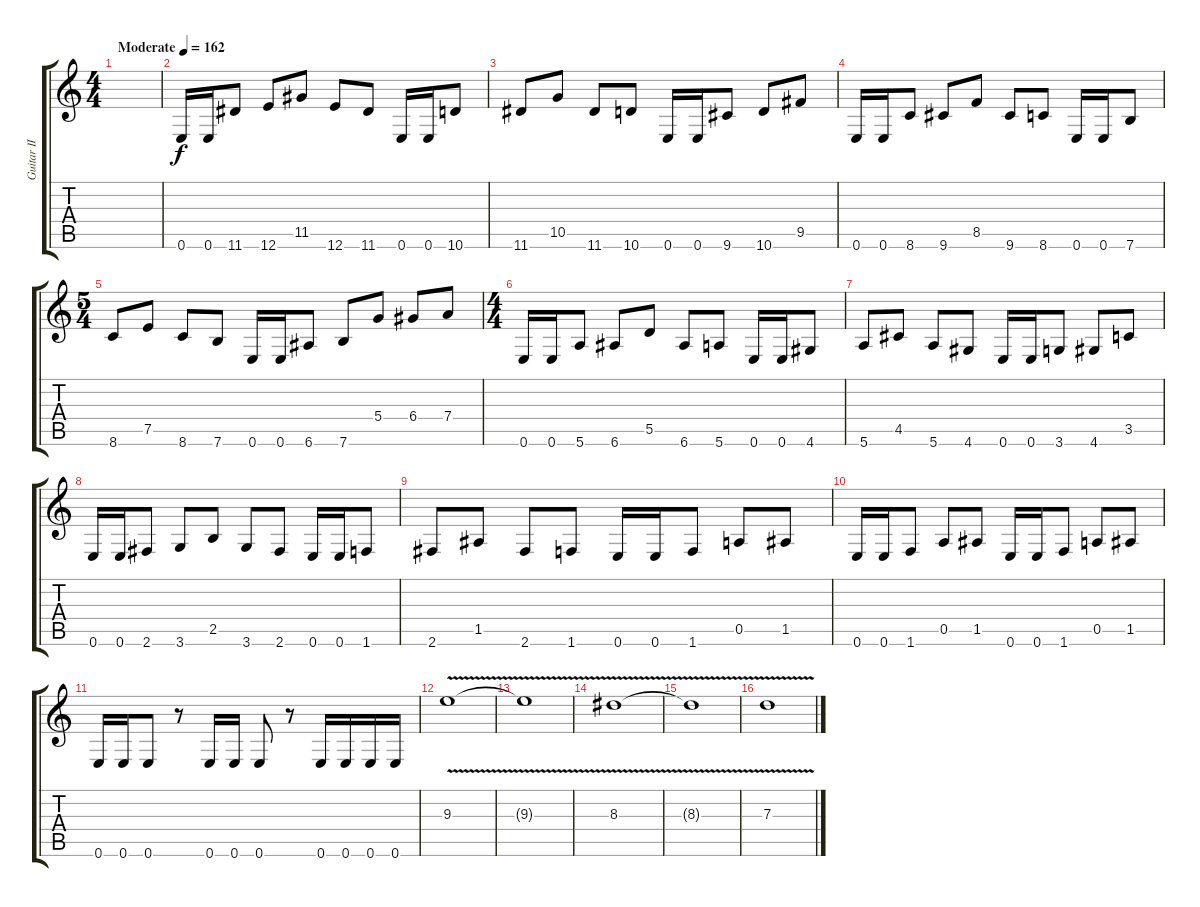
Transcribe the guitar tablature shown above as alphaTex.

\track ("Guitar II" "Guitar II") {instrument distortionguitar}
\staff {score tabs}
\tuning (E4 B3 G3 D3 A2 E2) {hide}
\ts (4 4)
\tempo (162 "Moderate")
\clef g2
\ks c
|
0.6.16 0.6.16 11.6.8 12.6.8 11.5.8 12.6.8 11.6.8 0.6.16 0.6.16 10.6.8 |
11.6.8 10.5.8 11.6.8 10.6.8 0.6.16 0.6.16 9.6.8 10.6.8 9.5.8 |
0.6.16 0.6.16 8.6.8 9.6.8 8.5.8 9.6.8 8.6.8 0.6.16 0.6.16 7.6.8 |
\ts (5 4)
8.6.8 7.5.8 8.6.8 7.6.8 0.6.16 0.6.16 6.6.8 7.6.8 5.4.8 6.4.8 7.4.8 |
\ts (4 4)
0.6.16 0.6.16 5.6.8 6.6.8 5.5.8 6.6.8 5.6.8 0.6.16 0.6.16 4.6.8 |
5.6.8 4.5.8 5.6.8 4.6.8 0.6.16 0.6.16 3.6.8 4.6.8 3.5.8 |
0.6.16 0.6.16 2.6.8 3.6.8 2.5.8 3.6.8 2.6.8 0.6.16 0.6.16 1.6.8 |
2.6.8 1.5.8 2.6.8 1.6.8 0.6.16 0.6.16 1.6.8 0.5.8 1.5.8 |
0.6.16 0.6.16 1.6.8 0.5.8 1.5.8 0.6.16 0.6.16 1.6.8 0.5.8 1.5.8 |
0.6.16 0.6.16 0.6.8 r.8 0.6.16 0.6.16 0.6.8 r.8 0.6.16 0.6.16 0.6.16 0.6.16 |
9.3{v}.1 |
9.3{v t}.1 |
8.3{v}.1 |
8.3{v t}.1 |
7.3{v}.1
